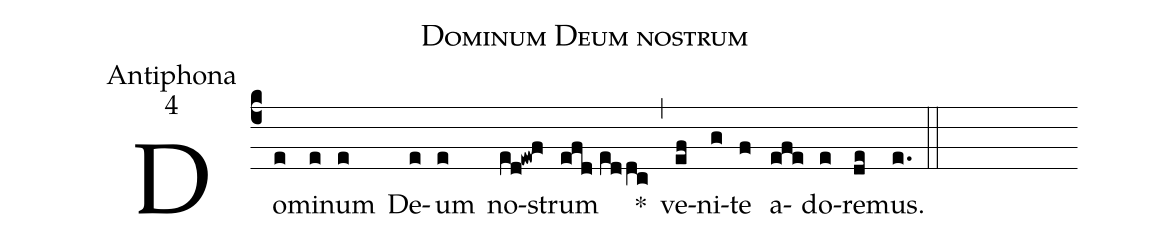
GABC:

name:Dominum Deum nostrum;
office-part:Antiphona;
mode:4;
%%
(c4) Do(e)mi(e)num(e) De(e)um(e) no(ed!ew!f)strum(efd//ed/dc) *(,) ve(ef)ni(g)te(f) a(efe)do(e)re(de)mus.(e.) (::)
